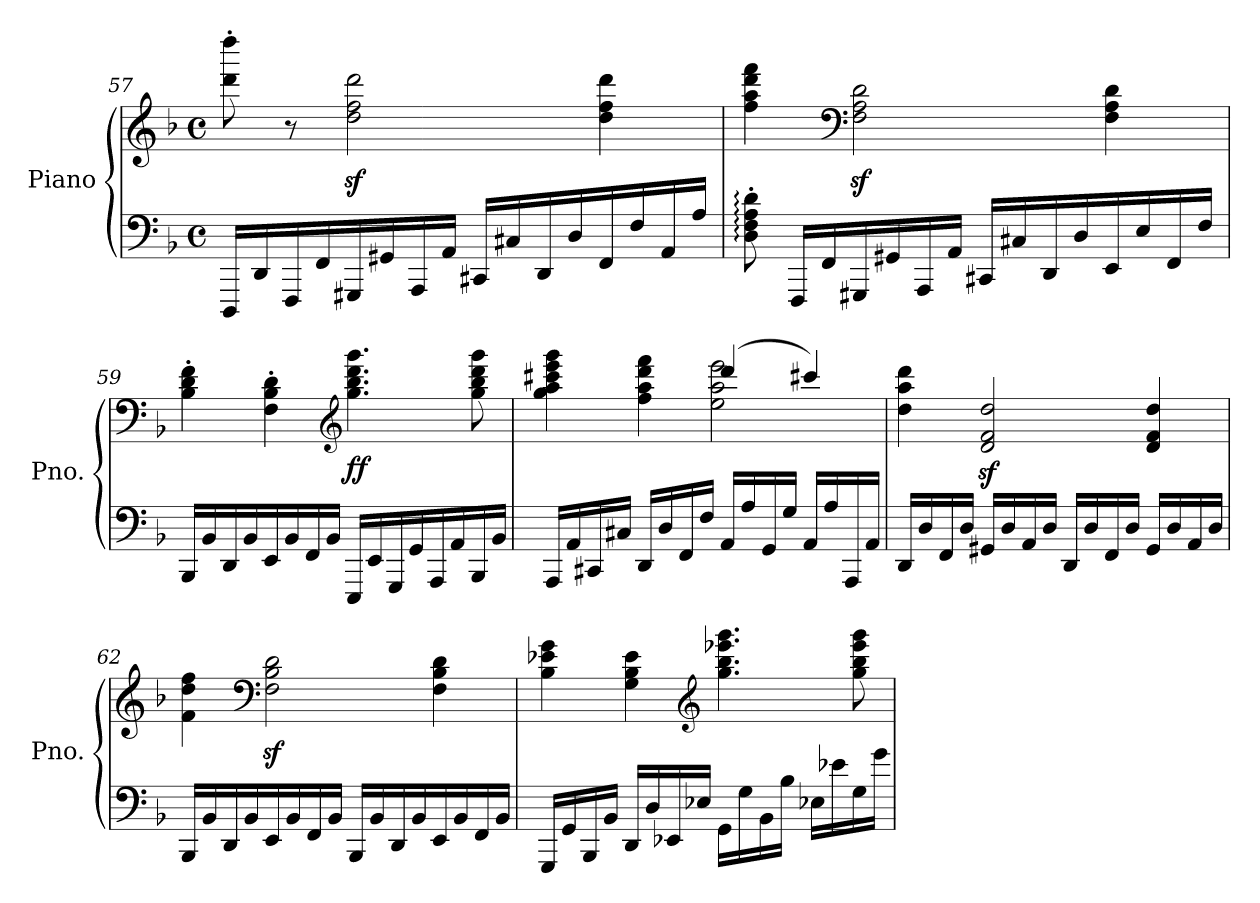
**kern	**kern	**dynam
*part1	*part1	*part1
*staff2	*staff1	*staff1/2
*I"Piano	*	*
*I'Pno.	*	*
*clefF4	*clefG2	*
*k[b-]	*k[b-]	*
*M4/4	*M4/4	*
*met(c)	*met(c)	*
=57	=57	=57
16DDD/LL	8ddd\' 8dddd\'	.
16DD/	.	.
16FFF/	8r	.
16FF/	.	.
16GGG#X/	2dd\z< 2ff\z< 2ddd\z<	.
16GG#X/	.	.
16AAA/	.	.
16AA/JJ	.	.
16CC#X/LL	.	.
16C#X/	.	.
16DD/	.	.
16D/	.	.
16FF/	4dd\ 4ff\ 4ddd\	.
16F/	.	.
16AA/	.	.
16A/JJ	.	.
!!LO:LB:g=z
=58	=58	=58
8D\:' 8F\:' 8A\:' 8d\:'	4ff\ 4aa\ 4ddd\ 4fff\	.
16FFF/LL	.	.
16FF/	.	.
*	*clefF4	*
16GGG#X/	2F\z< 2A\z< 2d\z<	.
16GG#X/	.	.
16AAA/	.	.
16AA/JJ	.	.
16CC#X/LL	.	.
16C#X/	.	.
16DD/	.	.
16D/	.	.
16EE/	4F\ 4A\ 4d\	.
16E/	.	.
16FF/	.	.
16F/JJ	.	.
=59	=59	=59
16BBB-/LL	4B-\' 4d\' 4f\'	.
16BB-/	.	.
16DD/	.	.
16BB-/	.	.
16EE/	4F\' 4B-\' 4d\'	.
16BB-/	.	.
16FF/	.	.
16BB-/JJ	.	.
*	*clefG2	*
!	!	!LO:DY:b
16EEE/LL	4.gg\ 4.bb-\ 4.ddd\ 4.ggg\	ff
16EE/	.	.
16GGG/	.	.
16GG/	.	.
16AAA/	.	.
16AA/	.	.
16BBB-/	8gg\ 8bb-\ 8ddd\ 8ggg\	.
16BB-/JJ	.	.
=60	=60	=60
*	*^	*
16AAA/LL	4gg\ 4aa\ 4ccc#X\ 4eee\ 4ggg\	2ryy	.
16AA/	.	.	.
16CC#X/	.	.	.
16C#X/JJ	.	.	.
16DD/LL	4ff\ 4aa\ 4ddd\ 4fff\	.	.
16D/	.	.	.
16FF/	.	.	.
16F/JJ	.	.	.
16AA/LL	(>4ddd/	2ee\ 2aa\ 2eee\	.
16A/	.	.	.
16GG/	.	.	.
16G/JJ	.	.	.
16AA/LL	4ccc#X/)	.	.
16A/	.	.	.
16AAA/	.	.	.
16AA/JJ	.	.	.
*	*v	*v	*
=61	=61	=61
16DD/LL	4dd\ 4aa\ 4ddd\	.
16D/	.	.
16FF/	.	.
16D/JJ	.	.
16GG#X/LL	2d/z< 2f/z< 2dd/z<	.
16D/	.	.
16AA/	.	.
16D/JJ	.	.
16DD/LL	.	.
16D/	.	.
16FF/	.	.
16D/JJ	.	.
16GG#/LL	4d/ 4f/ 4dd/	.
16D/	.	.
16AA/	.	.
16D/JJ	.	.
!!LO:LB:g=z
=62	=62	=62
16BBB-/LL	4f\ 4dd\ 4ff\	.
16BB-/	.	.
16DD/	.	.
16BB-/	.	.
*	*clefF4	*
16EE/	2F\z< 2B-\z< 2d\z<	.
16BB-/	.	.
16FF/	.	.
16BB-/JJ	.	.
16BBB-/LL	.	.
16BB-/	.	.
16DD/	.	.
16BB-/	.	.
16EE/	4F\ 4B-\ 4d\	.
16BB-/	.	.
16FF/	.	.
16BB-/JJ	.	.
=63	=63	=63
16GGG/LL	4B-\ 4e-X\ 4g\	.
16GG/	.	.
16BBB-/	.	.
16BB-/JJ	.	.
16DD/LL	4G\ 4B-\ 4e-\	.
16D/	.	.
16EE-X/	.	.
16E-X/JJ	.	.
*	*clefG2	*
16GG\LL	4.gg\ 4.bb-\ 4.eee-X\ 4.ggg\	.
16G\	.	.
16BB-\	.	.
16B-\JJ	.	.
16E-X\LL	.	.
16e-X\	.	.
16G\	8gg\ 8bb-\ 8eee-\ 8ggg\	.
16g\JJ	.	.
=	=	=
*-	*-	*-
